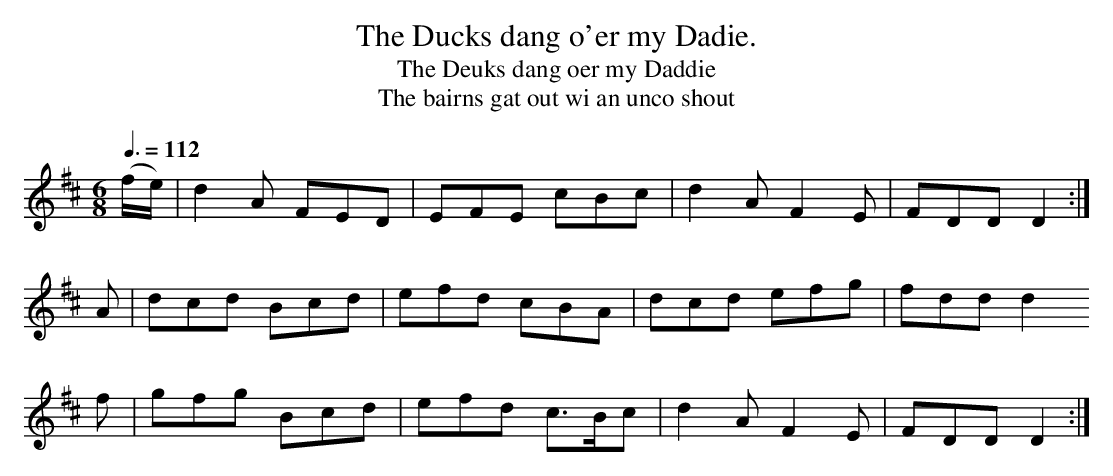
X:1
T:The Ducks dang o'er my Dadie.
T:The Deuks dang oer my Daddie
T:The bairns gat out wi an unco shout
M:6/8
L:1/8
Q:3/8=112
K:D
(f/e/) | d2A FED | EFE cBc | d2A F2E | FDD D2 :|
 A | dcd Bcd | efd cBA | dcd efg | fdd d2
 f | gfg Bcd | efd c>Bc | d2A F2E | FDD D2 :|
